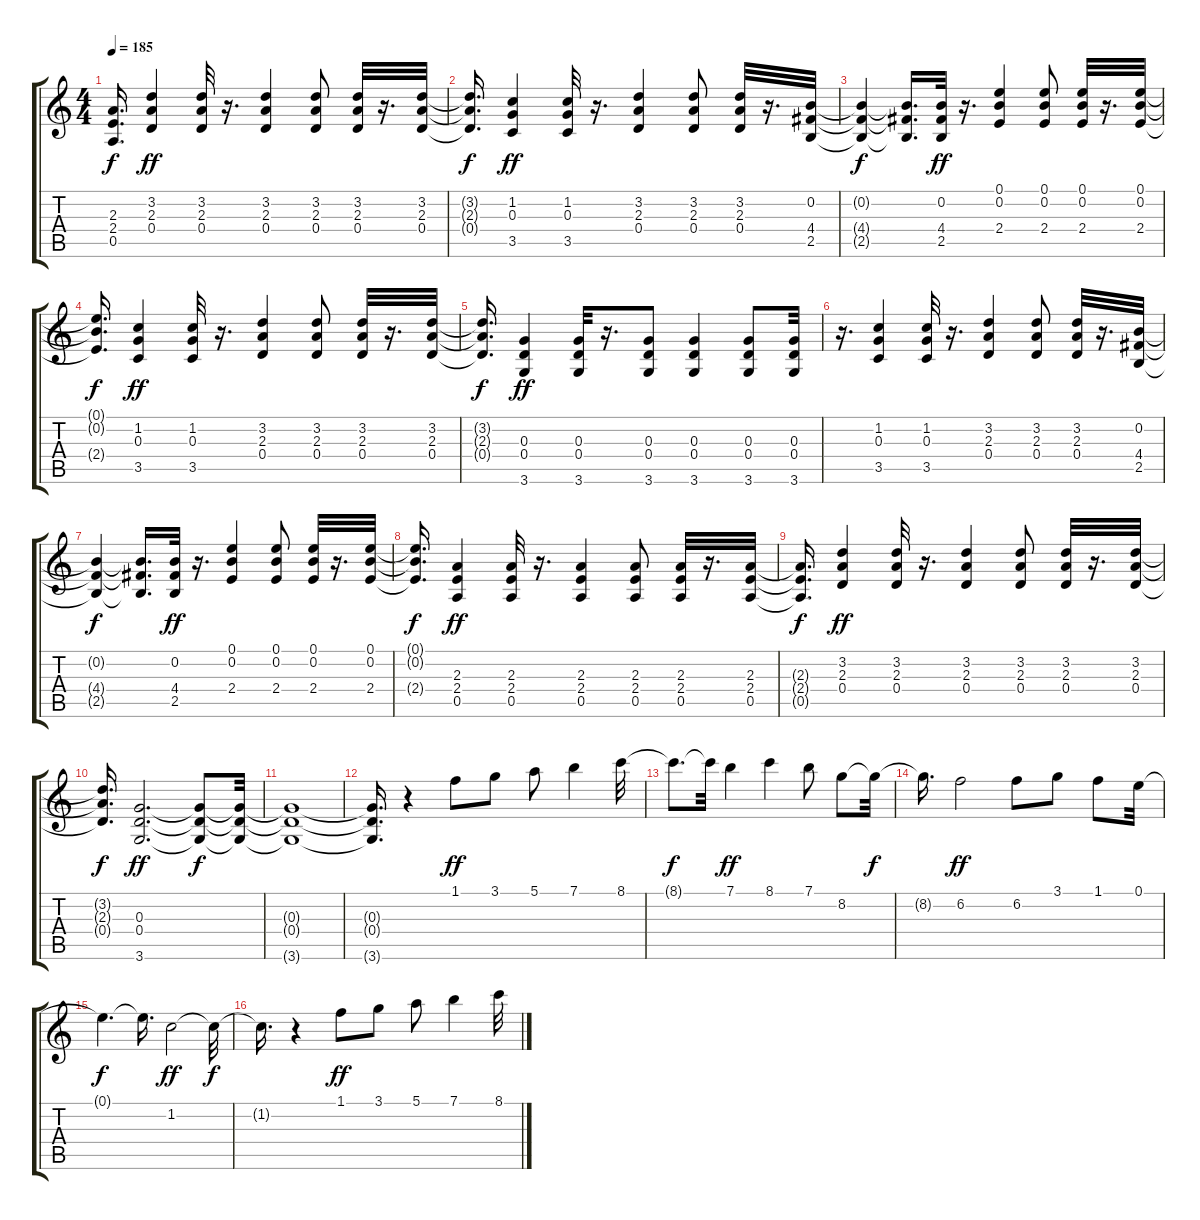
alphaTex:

\track "" {instrument overdrivenguitar}
\staff {score tabs}
\tuning (E4 B3 G3 D3 A2 E2) {hide}
\ts (4 4)
\tempo 185
\clef g2
\ks c
(2.3{t} 2.4{t} 0.5{t}).16{d dy f} (3.2 2.3 0.4).4{dy ff} (3.2 2.3 0.4).32 r.16{d} (3.2 2.3 0.4).4 (3.2 2.3 0.4).8 (3.2 2.3 0.4).32 r.16{d} (3.2 2.3 0.4).32 |
(3.2{t} 2.3{t} 0.4{t}).16{d dy f} (1.2 0.3 3.5).4{dy ff} (1.2 0.3 3.5).32 r.16{d} (3.2 2.3 0.4).4 (3.2 2.3 0.4).8 (3.2 2.3 0.4).32 r.16{d} (0.2 4.4 2.5).32 |
(0.2{t} 4.4{t} 2.5{t}).4{dy f} (0.2{t} 4.4{t} 2.5{t}).16{d} (0.2 4.4 2.5).32{dy ff} r.16{d} (0.1 0.2 2.4).4 (0.1 0.2 2.4).8 (0.1 0.2 2.4).32 r.16{d} (0.1 0.2 2.4).32 |
(0.1{t} 0.2{t} 2.4{t}).16{d dy f} (1.2 0.3 3.5).4{dy ff} (1.2 0.3 3.5).32 r.16{d} (3.2 2.3 0.4).4 (3.2 2.3 0.4).8 (3.2 2.3 0.4).32 r.16{d} (3.2 2.3 0.4).32 |
(3.2{t} 2.3{t} 0.4{t}).16{d dy f} (0.3 0.4 3.6).4{dy ff} (0.3 0.4 3.6).32 r.16{d} (0.3 0.4 3.6).8 (0.3 0.4 3.6).4 (0.3 0.4 3.6).8 (0.3 0.4 3.6).32 |
r.16{d} (1.2 0.3 3.5).4 (1.2 0.3 3.5).32 r.16{d} (3.2 2.3 0.4).4 (3.2 2.3 0.4).8 (3.2 2.3 0.4).32 r.16{d} (0.2 4.4 2.5).32 |
(0.2{t} 4.4{t} 2.5{t}).4{dy f} (0.2{t} 4.4{t} 2.5{t}).16{d} (0.2 4.4 2.5).32{dy ff} r.16{d} (0.1 0.2 2.4).4 (0.1 0.2 2.4).8 (0.1 0.2 2.4).32 r.16{d} (0.1 0.2 2.4).32 |
(0.1{t} 0.2{t} 2.4{t}).16{d dy f} (2.3 2.4 0.5).4{dy ff} (2.3 2.4 0.5).32 r.16{d} (2.3 2.4 0.5).4 (2.3 2.4 0.5).8 (2.3 2.4 0.5).32 r.16{d} (2.3 2.4 0.5).32 |
(2.3{t} 2.4{t} 0.5{t}).16{d dy f} (3.2 2.3 0.4).4{dy ff} (3.2 2.3 0.4).32 r.16{d} (3.2 2.3 0.4).4 (3.2 2.3 0.4).8 (3.2 2.3 0.4).32 r.16{d} (3.2 2.3 0.4).32 |
(3.2{t} 2.3{t} 0.4{t}).16{d dy f} (0.3 0.4 3.6).2{d dy ff} (0.3{t} 0.4{t} 3.6{t}).8{dy f} (0.3{t} 0.4{t} 3.6{t}).32 |
(0.3{t} 0.4{t} 3.6{t}).1 |
(0.3{t} 0.4{t} 3.6{t}).16{d} r.4 1.1.8{dy ff} 3.1.8 5.1.8 7.1.4 8.1.32 |
8.1{t}.8{d dy f} 8.1{t}.32 7.1.4{dy ff} 8.1.4 7.1.8 8.2.8 8.2{t}.32{dy f} |
8.2{t}.16{d} 6.2.2{dy ff} 6.2.8 3.1.8 1.1.8 0.1.32 |
0.1{t}.4{d dy f} 0.1{t}.16{d} 1.2.2{dy ff} 1.2{t}.32{dy f} |
1.2{t}.16{d} r.4 1.1.8{dy ff} 3.1.8 5.1.8 7.1.4 8.1.32
